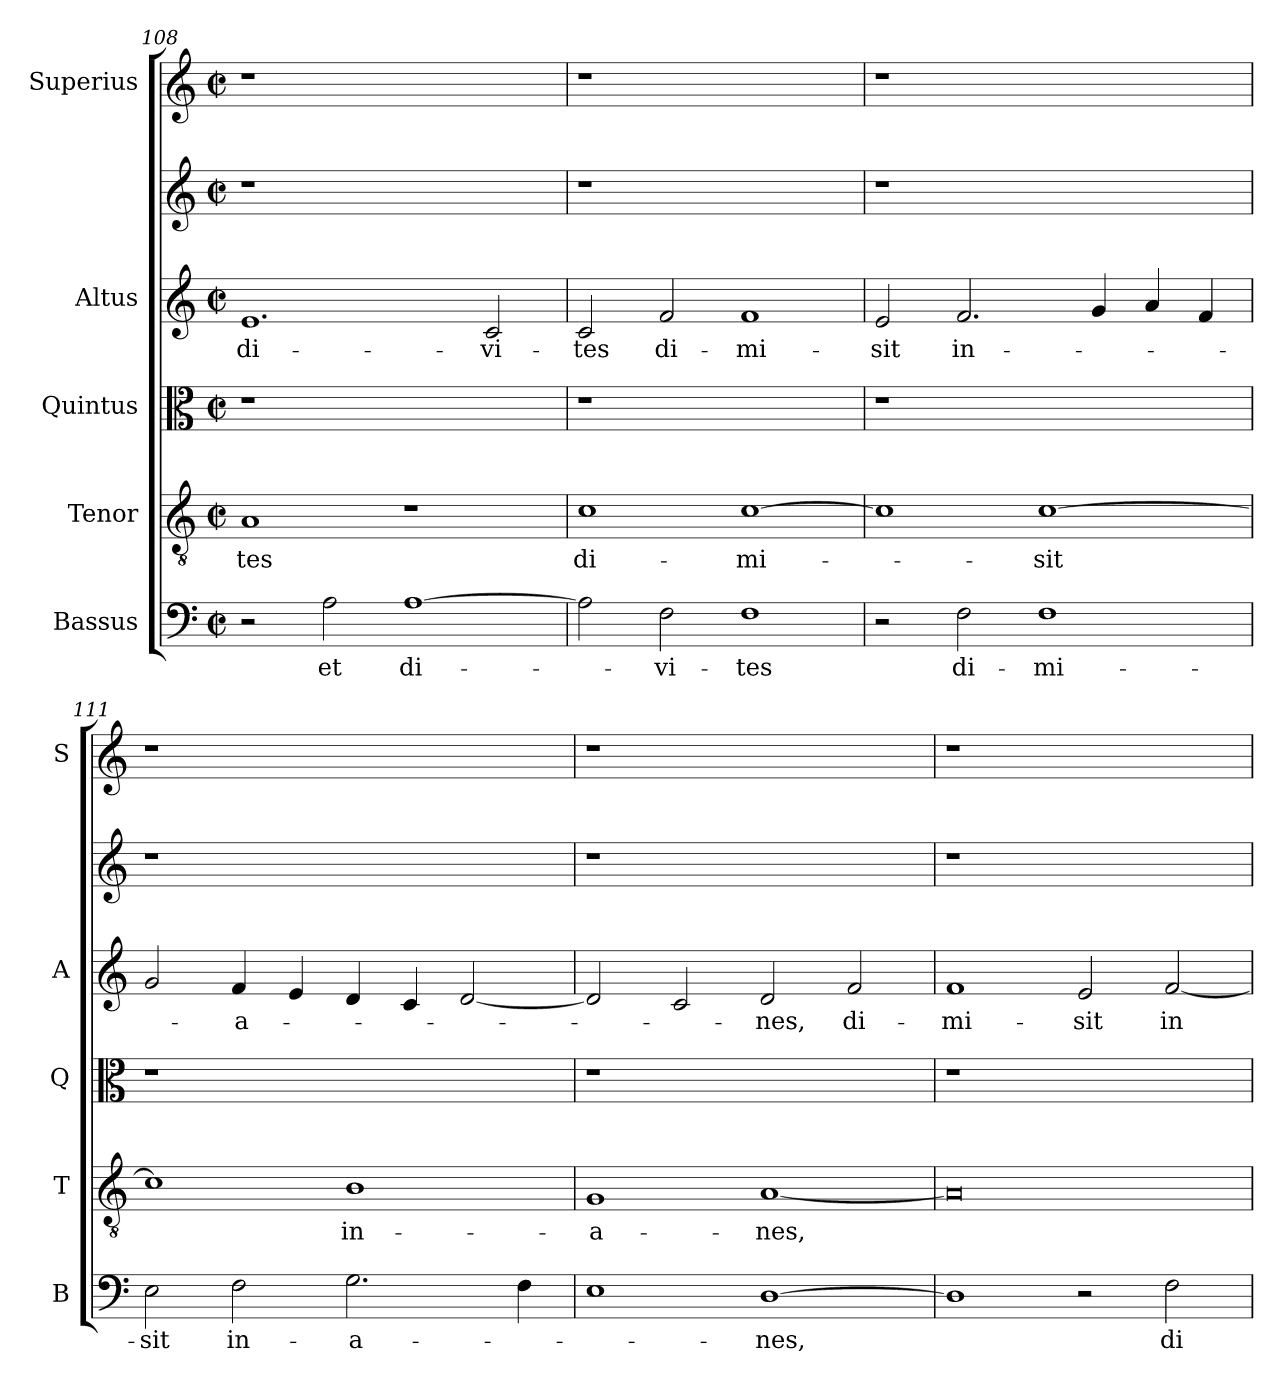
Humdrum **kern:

**kern	**text	**kern	**text	**kern	**kern	**text	**kern	**kern
*part6	*part6	*part5	*part5	*part4	*part3	*part3	*part2	*part1
*staff6	*staff6	*staff5	*staff5	*staff4	*staff3	*staff3	*staff2	*staff1
*I"Bassus	*	*I"Tenor	*	*I"Quintus	*I"Altus	*	*	*I"Superius
*I'B	*	*I'T	*	*I'Q	*I'A	*	*	*I'S
*clefF4	*	*clefGv2	*	*clefC3	*clefG2	*	*clefG2	*clefG2
*k[]	*	*k[]	*	*k[]	*k[]	*	*k[]	*k[]
*C:	*	*C:	*	*C:	*C:	*	*C:	*C:
*M2/2	*	*M2/2	*	*M2/2	*M2/2	*	*M2/2	*M2/2
*met(c|)	*	*met(c|)	*	*met(c|)	*met(c|)	*	*met(c|)	*met(c|)
=108	=108	=108	=108	=108	=108	=108	=108	=108
!	!	!	!LO:LY:b	!	!	!LO:LY:b	!	!
2r	.	1A	-tes	1r	1.e	di-	1r	1r
!	!LO:LY:b	!	!	!	!	!	!	!
2A\	et	.	.	.	.	.	.	.
!	!LO:LY:b	!	!	!	!	!	!	!
[1A	di-	1r	.	1ryy	.	.	1ryy	1ryy
!	!	!	!	!	!	!LO:LY:b	!	!
.	.	.	.	.	2c/	-vi-	.	.
!!LO:PB:g=z
=109	=109	=109	=109	=109	=109	=109	=109	=109
!	!	!	!LO:LY:b	!	!	!LO:LY:b	!	!
2A\]	.	1c	di-	1r	2c/	-tes	1r	1r
!	!LO:LY:b	!	!	!	!	!LO:LY:b	!	!
2F\	-vi-	.	.	.	2f/	di-	.	.
!	!LO:LY:b	!	!LO:LY:b	!	!	!LO:LY:b	!	!
1F	-tes	[1c	-mi-	1ryy	1f	-mi-	1ryy	1ryy
=110	=110	=110	=110	=110	=110	=110	=110	=110
!	!	!	!	!	!	!LO:LY:b	!	!
2r	.	1c]	.	1r	2e/	-sit	1r	1r
!	!LO:LY:b	!	!	!	!	!LO:LY:b	!	!
2F\	di-	.	.	.	2.f/	in-	.	.
!	!LO:LY:b	!	!LO:LY:b	!	!	!	!	!
1F	-mi-	[1c	-sit	1ryy	.	.	1ryy	1ryy
.	.	.	.	.	4g/	.	.	.
.	.	.	.	.	4a/	.	.	.
.	.	.	.	.	4f/	.	.	.
=111	=111	=111	=111	=111	=111	=111	=111	=111
!	!LO:LY:b	!	!	!	!	!	!	!
2E\	-sit	1c]	.	1r	2g/	.	1r	1r
!	!LO:LY:b	!	!	!	!	!LO:LY:b	!	!
2F\	in-	.	.	.	4f/	-a-	.	.
.	.	.	.	.	4e/	.	.	.
!	!LO:LY:b	!	!LO:LY:b	!	!	!	!	!
2.G\	-a-	1B	in-	1ryy	4d/	.	1ryy	1ryy
.	.	.	.	.	4c/	.	.	.
.	.	.	.	.	[2d/	.	.	.
4F\	.	.	.	.	.	.	.	.
=112	=112	=112	=112	=112	=112	=112	=112	=112
!	!	!	!LO:LY:b	!	!	!	!	!
1E	.	1G	-a-	1r	2d/]	.	1r	1r
.	.	.	.	.	2c/	.	.	.
!	!LO:LY:b	!	!LO:LY:b	!	!	!LO:LY:b	!	!
[1D	-nes,	[1A	-nes,	1ryy	2d/	-nes,	1ryy	1ryy
!	!	!	!	!	!	!LO:LY:b	!	!
.	.	.	.	.	2f/	di-	.	.
=113	=113	=113	=113	=113	=113	=113	=113	=113
!	!	!	!	!	!	!LO:LY:b	!	!
1D]	.	0A]	.	1r	1f	-mi-	1r	1r
!	!	!	!	!	!	!LO:LY:b	!	!
2r	.	.	.	1ryy	2e/	-sit	1ryy	1ryy
!	!LO:LY:b	!	!	!	!	!LO:LY:b	!	!
2F\	di-	.	.	.	[2f/	in-	.	.
=	=	=	=	=	=	=	=	=
*-	*-	*-	*-	*-	*-	*-	*-	*-
